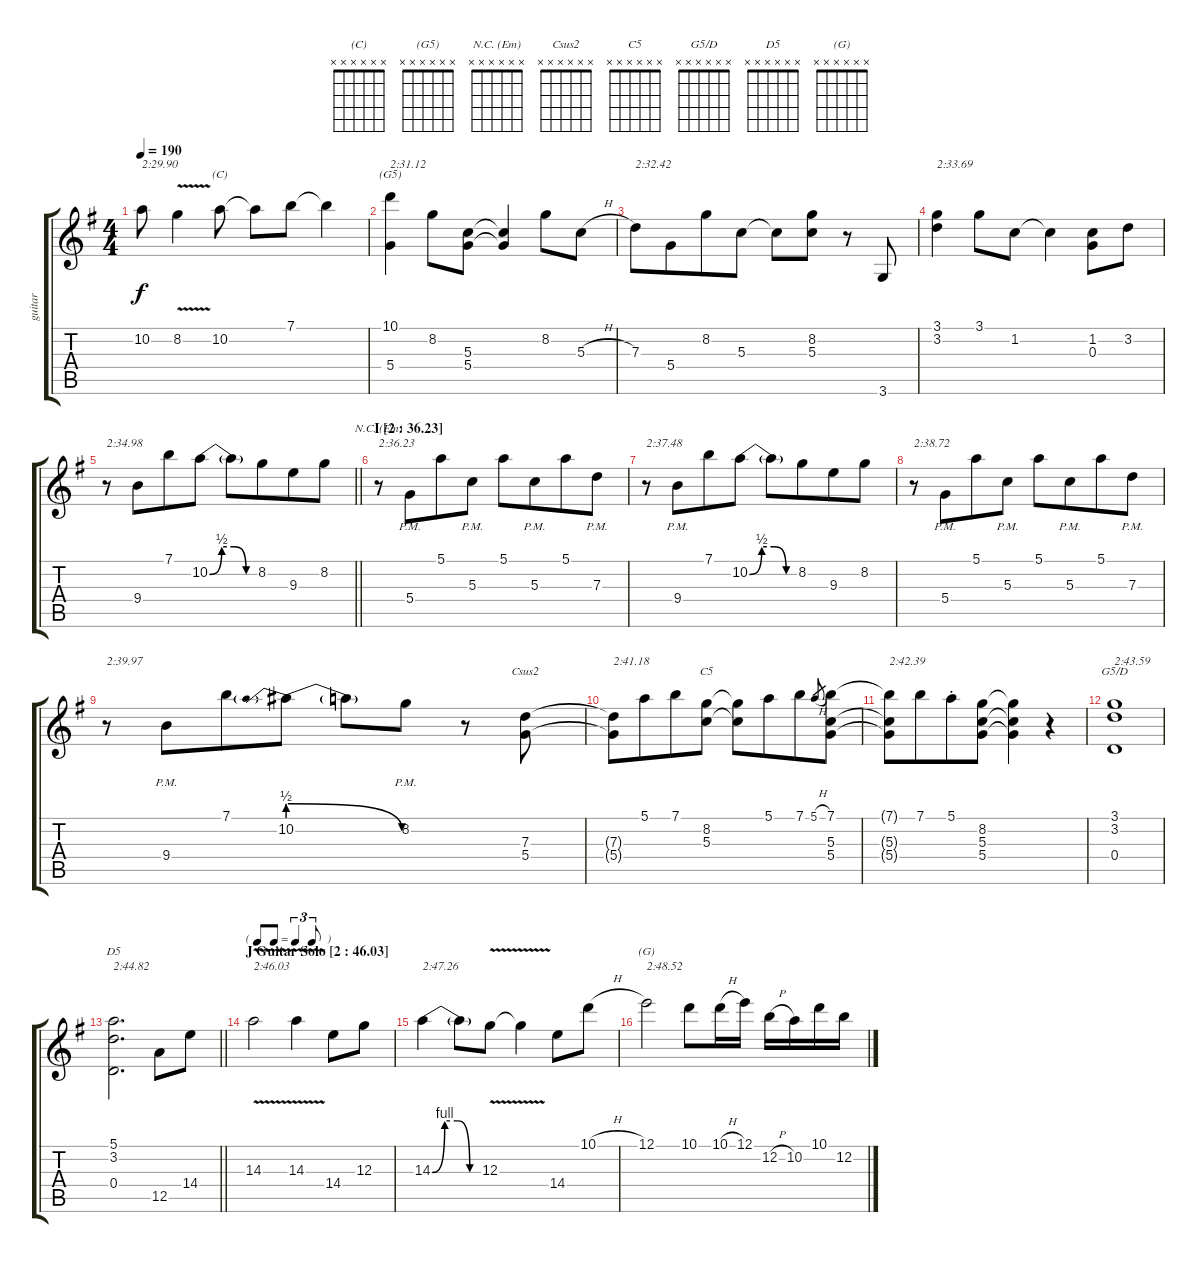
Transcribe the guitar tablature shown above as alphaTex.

\track ("guitar" "guitar") {instrument overdrivenguitar}
\staff {score tabs}
\tuning (E4 B3 G3 D3 A2 E2) {hide}
\chord ("(C)" x x x x x x)
\chord ("(G5)" x x x x x x)
\chord ("N.C. (Em)" x x x x x x)
\chord ("Csus2" x x x x x x)
\chord ("C5" x x x x x x)
\chord ("G5/D" x x x x x x)
\chord ("D5" x x x x x x)
\chord ("(G)" x x x x x x)
\ts (4 4)
\tempo 190
\clef g2
\ks g
10.2{t}.8{txt "2:29.90" dy f} 8.2{v}.4 10.2.8{ch "(C)"} 10.2{t}.8 7.1.8 7.1{t}.4 |
(10.1 5.4).4{ch "(G5)" txt "2:31.12"} 8.2.8 (5.3 5.4).8 (5.3{t} 5.4{t}).4 8.2.8 5.3{h}.8 |
7.3.8{txt "2:32.42"} 5.4.8{beam merge} 8.2.8 5.3.8 5.3{t}.8 (8.2 5.3).8 r.8 3.6.8 |
(3.1 3.2).4{txt "2:33.69"} 3.1.8 1.2.8 1.2{t}.4 (1.2 0.3).8 3.2.8 |
\barLineRight lightlight
r.8{txt "2:34.98"} 9.4.8{beam merge} 7.1.8 10.2{be (custom 0 0 15 2 30 2 45 0 60 0)}.8 10.2{t}.8 8.2.8{beam merge} 9.3.8 8.2.8 |
\section ("" "I [2 : 36.23]")
r.8{ch "N.C. (Em)" txt "2:36.23"} 5.4{pm}.8{beam merge} 5.1.8 5.3{pm}.8 5.1.8 5.3{pm}.8{beam merge} 5.1.8 7.3{pm}.8 |
r.8{txt "2:37.48"} 9.4{pm}.8{beam merge} 7.1.8 10.2{be (custom 0 0 15 2 30 2 45 0 60 0)}.8 10.2{t}.8 8.2.8{beam merge} 9.3.8 8.2.8 |
r.8{txt "2:38.72"} 5.4{pm}.8{beam merge} 5.1.8 5.3{pm}.8 5.1.8 5.3{pm}.8{beam merge} 5.1.8 7.3{pm}.8 |
r.8{txt "2:39.97"} 9.4{pm}.8{beam merge} 7.1.8 10.2{be (prebendrelease 0 2 60 0)}.8 10.2{t}.8 8.2{pm}.8 r.8 (7.3 5.4).8{ch "Csus2"} |
(7.3{t} 5.4{t}).8{txt "2:41.18"} 5.1.8{beam merge} 7.1.8 (8.2 5.3).8{ch "C5"} (8.2{t} 5.3{t}).8 5.1.8{beam merge} 7.1.8 5.1{h}.8{gr} (7.1 5.3 5.4).8 |
(7.1{t} 5.3{t} 5.4{t}).8{txt "2:42.39"} 7.1.8{beam merge} 5.1{st}.8 (8.2 5.3 5.4).8 (8.2{t} 5.3{t} 5.4{t}).4 r.4 |
(3.1 3.2 0.4).1{ch "G5/D" txt "2:43.59"} |
\barLineRight lightlight
(5.1 3.2 0.4).2{d ch "D5" txt "2:44.82"} 12.5.8 14.4.8 |
\tf triplet8th
\section ("" "J Guitar Solo [2 : 46.03]")
14.3{v}.2{txt "2:46.03"} 14.3{v}.4 14.4.8 12.3.8 |
14.3{be (custom 0 0 15 4 30 4 45 0 60 0)}.4{txt "2:47.26"} 14.3{t}.8 12.3{v}.8 12.3{t}.4 14.4.8 10.1{h}.8 |
12.1.2{ch "(G)" txt "2:48.52"} 10.1.8 10.1{h}.16 12.1.16 12.2{h}.16 10.2.16 10.1.16 12.2{h}.16
